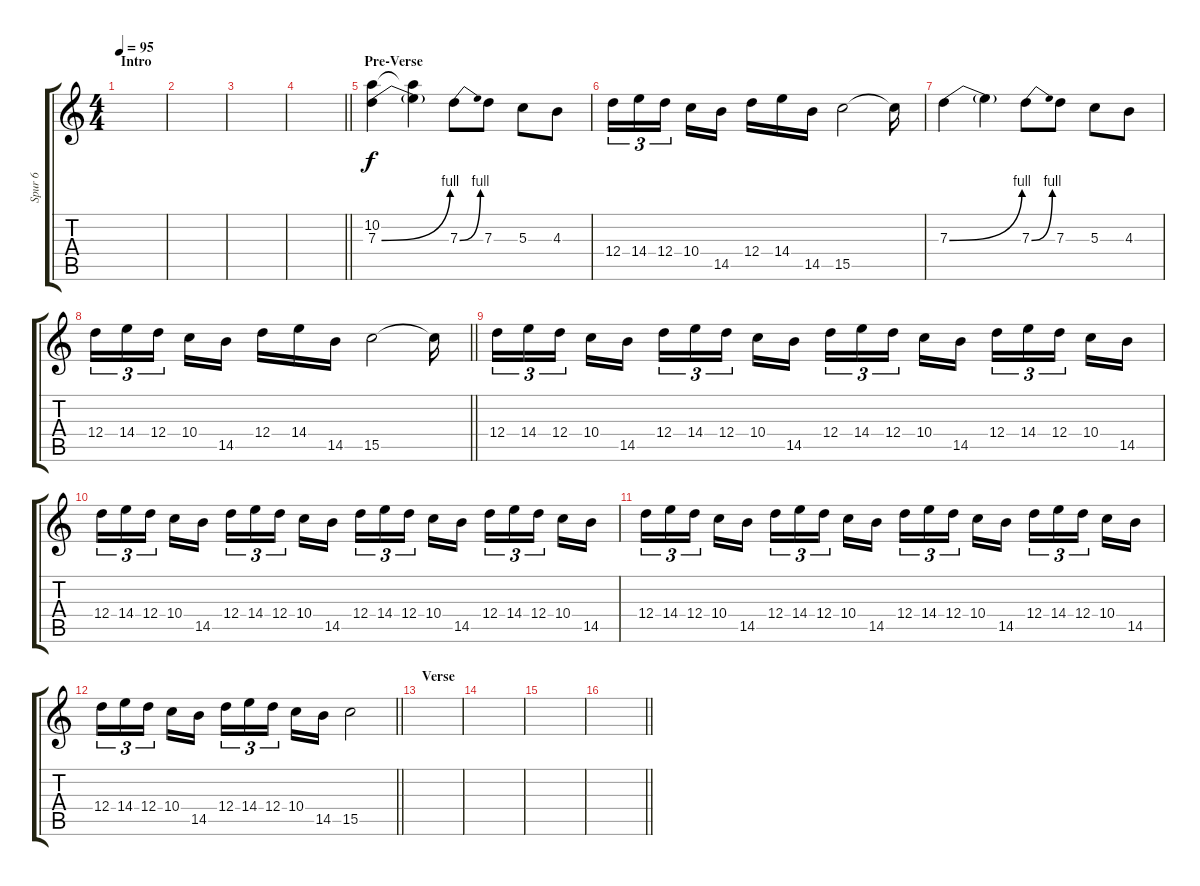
\track ("Spur 6" "Spur 6") {instrument distortionguitar}
\staff {score tabs}
\tuning (E4 B3 G3 D3 A2 D2) {hide}
\ts (4 4)
\section ("" "Intro")
\tempo 95
\clef g2
\ks c
|
|
|
\barLineRight lightlight
|
\section ("" "Pre-Verse")
(10.2 7.3{be (bend 0 0 60 4)}).4 (10.2{t} 7.3{t}).4 7.3{be (bend 0 0 60 4)}.8 7.3.8 5.3.8 4.3.8 |
12.4.16{tu (3 2)} 14.4.16{tu (3 2)} 12.4.16{tu (3 2)} 10.4.16 14.5.16 12.4.16 14.4.16 14.5.16 15.5.2 15.5{t}.16 |
7.3{be (bend 0 0 60 4)}.4 7.3{t}.4 7.3{be (bend 0 0 60 4)}.8 7.3.8 5.3.8 4.3.8 |
\barLineRight lightlight
12.4.16{tu (3 2)} 14.4.16{tu (3 2)} 12.4.16{tu (3 2)} 10.4.16 14.5.16 12.4.16 14.4.16 14.5.16 15.5.2 15.5{t}.16 |
12.4.16{tu (3 2)} 14.4.16{tu (3 2)} 12.4.16{tu (3 2)} 10.4.16 14.5.16 12.4.16{tu (3 2)} 14.4.16{tu (3 2)} 12.4.16{tu (3 2)} 10.4.16 14.5.16 12.4.16{tu (3 2)} 14.4.16{tu (3 2)} 12.4.16{tu (3 2)} 10.4.16 14.5.16 12.4.16{tu (3 2)} 14.4.16{tu (3 2)} 12.4.16{tu (3 2)} 10.4.16 14.5.16 |
12.4.16{tu (3 2)} 14.4.16{tu (3 2)} 12.4.16{tu (3 2)} 10.4.16 14.5.16 12.4.16{tu (3 2)} 14.4.16{tu (3 2)} 12.4.16{tu (3 2)} 10.4.16 14.5.16 12.4.16{tu (3 2)} 14.4.16{tu (3 2)} 12.4.16{tu (3 2)} 10.4.16 14.5.16 12.4.16{tu (3 2)} 14.4.16{tu (3 2)} 12.4.16{tu (3 2)} 10.4.16 14.5.16 |
12.4.16{tu (3 2)} 14.4.16{tu (3 2)} 12.4.16{tu (3 2)} 10.4.16 14.5.16 12.4.16{tu (3 2)} 14.4.16{tu (3 2)} 12.4.16{tu (3 2)} 10.4.16 14.5.16 12.4.16{tu (3 2)} 14.4.16{tu (3 2)} 12.4.16{tu (3 2)} 10.4.16 14.5.16 12.4.16{tu (3 2)} 14.4.16{tu (3 2)} 12.4.16{tu (3 2)} 10.4.16 14.5.16 |
\barLineRight lightlight
12.4.16{tu (3 2)} 14.4.16{tu (3 2)} 12.4.16{tu (3 2)} 10.4.16 14.5.16 12.4.16{tu (3 2)} 14.4.16{tu (3 2)} 12.4.16{tu (3 2)} 10.4.16 14.5.16 15.5.2 |
\section ("" "Verse")
|
|
|
\barLineRight lightlight
